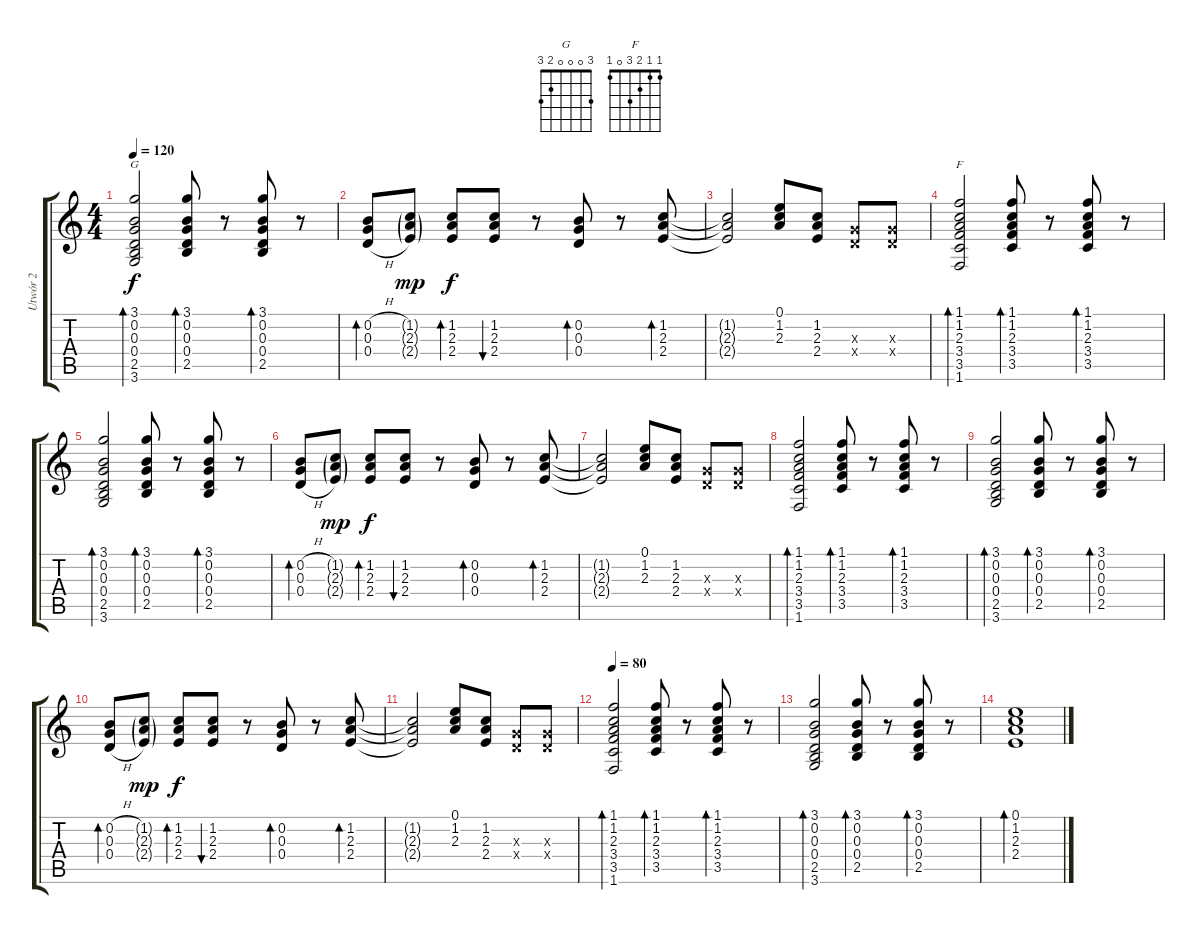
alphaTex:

\track ("Utwór 2" "Utwór 2") {instrument electricguitarclean}
\staff {score tabs}
\tuning (E4 B3 G3 D3 A2 E2) {hide}
\chord ("G" 3 0 0 0 2 3)
\chord ("F" 1 1 2 3 0 1)
\ts (4 4)
\tempo 120
\clef g2
\ks c
(3.1 0.2 0.3 0.4 2.5 3.6).2{bd 60 ch "G" dy f} (3.1 0.2 0.3 0.4 2.5).8{bd 30} r.8 (3.1 0.2 0.3 0.4 2.5).8{bd 30} r.8 |
(0.2{h} 0.3{h} 0.4{h}).8{bd 30} (1.2{g} 2.3{g} 2.4{g}).8{dy mp} (1.2 2.3 2.4).8{bd 30 dy f} (1.2 2.3 2.4).8{bu 30} r.8 (0.2 0.3 0.4).8{bd 30} r.8 (1.2 2.3 2.4).8{bd 30} |
(1.2{t} 2.3{t} 2.4{t}).2 (0.1 1.2 2.3).8 (1.2 2.3 2.4).8 (0.3{x} 0.4{x}).8 (0.3{x} 0.4{x}).8 |
(1.1 1.2 2.3 3.4 3.5 1.6).2{bd 60 ch "F"} (1.1 1.2 2.3 3.4 3.5).8{bd 30} r.8 (1.1 1.2 2.3 3.4 3.5).8{bd 30} r.8 |
(3.1 0.2 0.3 0.4 2.5 3.6).2{bd 60} (3.1 0.2 0.3 0.4 2.5).8{bd 30} r.8 (3.1 0.2 0.3 0.4 2.5).8{bd 30} r.8 |
(0.2{h} 0.3{h} 0.4{h}).8{bd 30} (1.2{g} 2.3{g} 2.4{g}).8{dy mp} (1.2 2.3 2.4).8{bd 30 dy f} (1.2 2.3 2.4).8{bu 30} r.8 (0.2 0.3 0.4).8{bd 30} r.8 (1.2 2.3 2.4).8{bd 30} |
(1.2{t} 2.3{t} 2.4{t}).2 (0.1 1.2 2.3).8 (1.2 2.3 2.4).8 (0.3{x} 0.4{x}).8 (0.3{x} 0.4{x}).8 |
(1.1 1.2 2.3 3.4 3.5 1.6).2{bd 60} (1.1 1.2 2.3 3.4 3.5).8{bd 30} r.8 (1.1 1.2 2.3 3.4 3.5).8{bd 30} r.8 |
(3.1 0.2 0.3 0.4 2.5 3.6).2{bd 60} (3.1 0.2 0.3 0.4 2.5).8{bd 30} r.8 (3.1 0.2 0.3 0.4 2.5).8{bd 30} r.8 |
(0.2{h} 0.3{h} 0.4{h}).8{bd 30} (1.2{g} 2.3{g} 2.4{g}).8{dy mp} (1.2 2.3 2.4).8{bd 30 dy f} (1.2 2.3 2.4).8{bu 30} r.8 (0.2 0.3 0.4).8{bd 30} r.8 (1.2 2.3 2.4).8{bd 30} |
(1.2{t} 2.3{t} 2.4{t}).2 (0.1 1.2 2.3).8 (1.2 2.3 2.4).8 (0.3{x} 0.4{x}).8 (0.3{x} 0.4{x}).8 |
\tempo 80
(1.1 1.2 2.3 3.4 3.5 1.6).2{bd 60} (1.1 1.2 2.3 3.4 3.5).8{bd 30} r.8 (1.1 1.2 2.3 3.4 3.5).8{bd 30} r.8 |
(3.1 0.2 0.3 0.4 2.5 3.6).2{bd 60} (3.1 0.2 0.3 0.4 2.5).8{bd 30} r.8 (3.1 0.2 0.3 0.4 2.5).8{bd 30} r.8 |
(0.1 1.2 2.3 2.4).1{bd 240}
